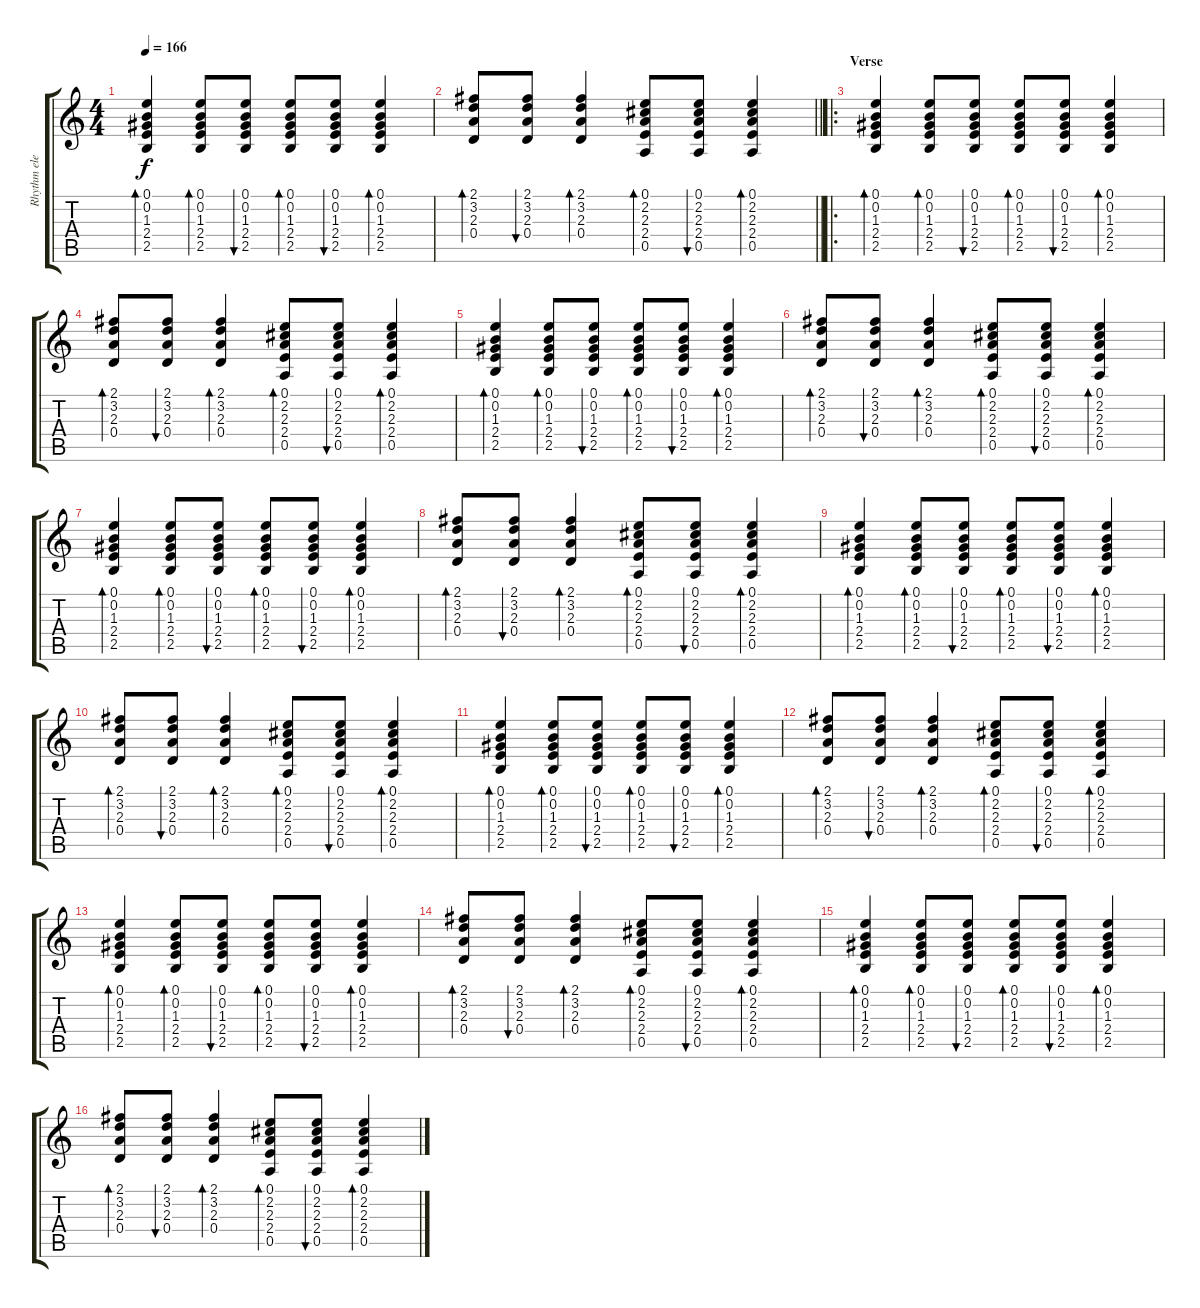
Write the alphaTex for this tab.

\track ("Rhythm electric" "Rhythm ele") {instrument overdrivenguitar}
\staff {score tabs}
\tuning (E4 B3 G3 D3 A2 E2) {hide}
\ts (4 4)
\tempo 166
\clef g2
\ks c
(0.1 0.2 1.3 2.4 2.5).4{bd 120 dy f} (0.1 0.2 1.3 2.4 2.5).8{bd 60} (0.1 0.2 1.3 2.4 2.5).8{bu 60} (0.1 0.2 1.3 2.4 2.5).8{bd 60} (0.1 0.2 1.3 2.4 2.5).8{bu 60} (0.1 0.2 1.3 2.4 2.5).4{bd 120} |
\barLineRight lightlight
(2.1 3.2 2.3 0.4).8{bd 120} (2.1 3.2 2.3 0.4).8{bu 60} (2.1 3.2 2.3 0.4).4{bd 60} (0.1 2.2 2.3 2.4 0.5).8{bd 120} (0.1 2.2 2.3 2.4 0.5).8{bu 60} (0.1 2.2 2.3 2.4 0.5).4{bd 60} |
\ro
\section ("" "Verse")
(0.1 0.2 1.3 2.4 2.5).4{bd 120} (0.1 0.2 1.3 2.4 2.5).8{bd 60} (0.1 0.2 1.3 2.4 2.5).8{bu 60} (0.1 0.2 1.3 2.4 2.5).8{bd 60} (0.1 0.2 1.3 2.4 2.5).8{bu 60} (0.1 0.2 1.3 2.4 2.5).4{bd 120} |
(2.1 3.2 2.3 0.4).8{bd 120} (2.1 3.2 2.3 0.4).8{bu 60} (2.1 3.2 2.3 0.4).4{bd 60} (0.1 2.2 2.3 2.4 0.5).8{bd 120} (0.1 2.2 2.3 2.4 0.5).8{bu 60} (0.1 2.2 2.3 2.4 0.5).4{bd 60} |
(0.1 0.2 1.3 2.4 2.5).4{bd 120} (0.1 0.2 1.3 2.4 2.5).8{bd 60} (0.1 0.2 1.3 2.4 2.5).8{bu 60} (0.1 0.2 1.3 2.4 2.5).8{bd 60} (0.1 0.2 1.3 2.4 2.5).8{bu 60} (0.1 0.2 1.3 2.4 2.5).4{bd 120} |
(2.1 3.2 2.3 0.4).8{bd 120} (2.1 3.2 2.3 0.4).8{bu 60} (2.1 3.2 2.3 0.4).4{bd 60} (0.1 2.2 2.3 2.4 0.5).8{bd 120} (0.1 2.2 2.3 2.4 0.5).8{bu 60} (0.1 2.2 2.3 2.4 0.5).4{bd 60} |
(0.1 0.2 1.3 2.4 2.5).4{bd 120} (0.1 0.2 1.3 2.4 2.5).8{bd 60} (0.1 0.2 1.3 2.4 2.5).8{bu 60} (0.1 0.2 1.3 2.4 2.5).8{bd 60} (0.1 0.2 1.3 2.4 2.5).8{bu 60} (0.1 0.2 1.3 2.4 2.5).4{bd 120} |
(2.1 3.2 2.3 0.4).8{bd 120} (2.1 3.2 2.3 0.4).8{bu 60} (2.1 3.2 2.3 0.4).4{bd 60} (0.1 2.2 2.3 2.4 0.5).8{bd 120} (0.1 2.2 2.3 2.4 0.5).8{bu 60} (0.1 2.2 2.3 2.4 0.5).4{bd 60} |
(0.1 0.2 1.3 2.4 2.5).4{bd 120} (0.1 0.2 1.3 2.4 2.5).8{bd 60} (0.1 0.2 1.3 2.4 2.5).8{bu 60} (0.1 0.2 1.3 2.4 2.5).8{bd 60} (0.1 0.2 1.3 2.4 2.5).8{bu 60} (0.1 0.2 1.3 2.4 2.5).4{bd 120} |
(2.1 3.2 2.3 0.4).8{bd 120} (2.1 3.2 2.3 0.4).8{bu 60} (2.1 3.2 2.3 0.4).4{bd 60} (0.1 2.2 2.3 2.4 0.5).8{bd 120} (0.1 2.2 2.3 2.4 0.5).8{bu 60} (0.1 2.2 2.3 2.4 0.5).4{bd 60} |
(0.1 0.2 1.3 2.4 2.5).4{bd 120} (0.1 0.2 1.3 2.4 2.5).8{bd 60} (0.1 0.2 1.3 2.4 2.5).8{bu 60} (0.1 0.2 1.3 2.4 2.5).8{bd 60} (0.1 0.2 1.3 2.4 2.5).8{bu 60} (0.1 0.2 1.3 2.4 2.5).4{bd 120} |
(2.1 3.2 2.3 0.4).8{bd 120} (2.1 3.2 2.3 0.4).8{bu 60} (2.1 3.2 2.3 0.4).4{bd 60} (0.1 2.2 2.3 2.4 0.5).8{bd 120} (0.1 2.2 2.3 2.4 0.5).8{bu 60} (0.1 2.2 2.3 2.4 0.5).4{bd 60} |
(0.1 0.2 1.3 2.4 2.5).4{bd 120} (0.1 0.2 1.3 2.4 2.5).8{bd 60} (0.1 0.2 1.3 2.4 2.5).8{bu 60} (0.1 0.2 1.3 2.4 2.5).8{bd 60} (0.1 0.2 1.3 2.4 2.5).8{bu 60} (0.1 0.2 1.3 2.4 2.5).4{bd 120} |
(2.1 3.2 2.3 0.4).8{bd 120} (2.1 3.2 2.3 0.4).8{bu 60} (2.1 3.2 2.3 0.4).4{bd 60} (0.1 2.2 2.3 2.4 0.5).8{bd 120} (0.1 2.2 2.3 2.4 0.5).8{bu 60} (0.1 2.2 2.3 2.4 0.5).4{bd 60} |
(0.1 0.2 1.3 2.4 2.5).4{bd 120} (0.1 0.2 1.3 2.4 2.5).8{bd 60} (0.1 0.2 1.3 2.4 2.5).8{bu 60} (0.1 0.2 1.3 2.4 2.5).8{bd 60} (0.1 0.2 1.3 2.4 2.5).8{bu 60} (0.1 0.2 1.3 2.4 2.5).4{bd 120} |
(2.1 3.2 2.3 0.4).8{bd 120} (2.1 3.2 2.3 0.4).8{bu 60} (2.1 3.2 2.3 0.4).4{bd 60} (0.1 2.2 2.3 2.4 0.5).8{bd 120} (0.1 2.2 2.3 2.4 0.5).8{bu 60} (0.1 2.2 2.3 2.4 0.5).4{bd 60}
